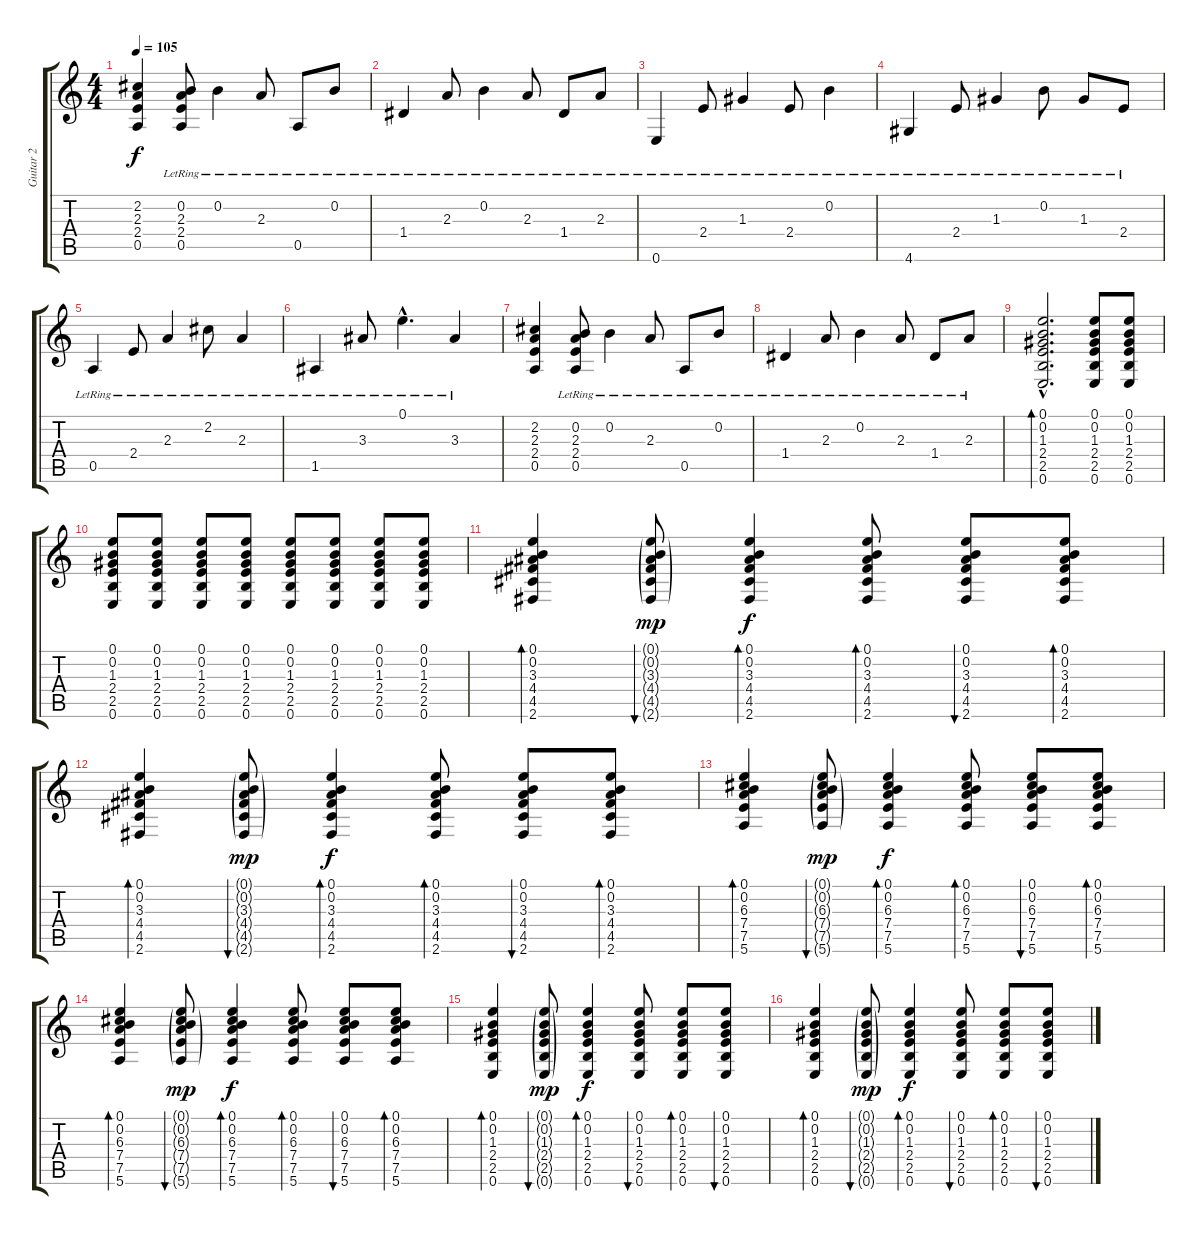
\track ("Guitar 2" "Guitar 2") {instrument acousticguitarsteel}
\staff {score tabs}
\tuning (E4 B3 G3 D3 A2 E2) {hide}
\ts (4 4)
\tempo 105
\clef g2
\ks c
(2.2 2.3 2.4 0.5).4{dy f} (0.2 2.3{lr} 2.4{lr} 0.5{lr}).8 0.2{lr}.4 2.3{lr}.8 0.5{lr}.8 0.2{lr}.8 |
1.4{lr}.4 2.3{lr}.8 0.2{lr}.4 2.3{lr}.8 1.4{lr}.8 2.3{lr}.8 |
0.6{lr}.4 2.4{lr}.8 1.3{lr}.4 2.4{lr}.8 0.2{lr}.4 |
4.6{lr}.4 2.4{lr}.8 1.3{lr}.4 0.2{lr}.8 1.3{lr}.8 2.4{lr}.8 |
0.5{lr}.4 2.4{lr}.8 2.3{lr}.4 2.2{lr}.8 2.3{lr}.4 |
1.5{lr}.4 3.3{lr}.8 0.1{hac lr}.4{d} 3.3{lr}.4 |
(2.2 2.3 2.4 0.5).4 (0.2 2.3{lr} 2.4{lr} 0.5{lr}).8 0.2{lr}.4 2.3{lr}.8 0.5{lr}.8 0.2{lr}.8 |
1.4{lr}.4 2.3{lr}.8 0.2{lr}.4 2.3{lr}.8 1.4{lr}.8 2.3{lr}.8 |
(0.1{hac} 0.2{hac} 1.3{hac} 2.4{hac} 2.5{hac} 0.6{hac}).2{d bd 60} (0.1 0.2 1.3 2.4 2.5 0.6).8 (0.1 0.2 1.3 2.4 2.5 0.6).8 |
(0.1 0.2 1.3 2.4 2.5 0.6).8 (0.1 0.2 1.3 2.4 2.5 0.6).8 (0.1 0.2 1.3 2.4 2.5 0.6).8 (0.1 0.2 1.3 2.4 2.5 0.6).8 (0.1 0.2 1.3 2.4 2.5 0.6).8 (0.1 0.2 1.3 2.4 2.5 0.6).8 (0.1 0.2 1.3 2.4 2.5 0.6).8 (0.1 0.2 1.3 2.4 2.5 0.6).8 |
(0.1 0.2 3.3 4.4 4.5 2.6).4{bd 60} (0.1{g} 0.2{g} 3.3{g} 4.4{g} 4.5{g} 2.6{g}).8{bu 60 dy mp} (0.1 0.2 3.3 4.4 4.5 2.6).4{bd 60 dy f} (0.1 0.2 3.3 4.4 4.5 2.6).8{bd 60} (0.1 0.2 3.3 4.4 4.5 2.6).8{bu 60} (0.1 0.2 3.3 4.4 4.5 2.6).8{bd 60} |
(0.1 0.2 3.3 4.4 4.5 2.6).4{bd 60} (0.1{g} 0.2{g} 3.3{g} 4.4{g} 4.5{g} 2.6{g}).8{bu 60 dy mp} (0.1 0.2 3.3 4.4 4.5 2.6).4{bd 60 dy f} (0.1 0.2 3.3 4.4 4.5 2.6).8{bd 60} (0.1 0.2 3.3 4.4 4.5 2.6).8{bu 60} (0.1 0.2 3.3 4.4 4.5 2.6).8{bd 60} |
(0.1 0.2 6.3 7.4 7.5 5.6).4{bd 60} (0.1{g} 0.2{g} 6.3{g} 7.4{g} 7.5{g} 5.6{g}).8{bu 60 dy mp} (0.1 0.2 6.3 7.4 7.5 5.6).4{bd 60 dy f} (0.1 0.2 6.3 7.4 7.5 5.6).8{bd 60} (0.1 0.2 6.3 7.4 7.5 5.6).8{bu 60} (0.1 0.2 6.3 7.4 7.5 5.6).8{bd 60} |
(0.1 0.2 6.3 7.4 7.5 5.6).4{bd 60} (0.1{g} 0.2{g} 6.3{g} 7.4{g} 7.5{g} 5.6{g}).8{bu 60 dy mp} (0.1 0.2 6.3 7.4 7.5 5.6).4{bd 60 dy f} (0.1 0.2 6.3 7.4 7.5 5.6).8{bd 60} (0.1 0.2 6.3 7.4 7.5 5.6).8{bu 60} (0.1 0.2 6.3 7.4 7.5 5.6).8{bd 60} |
(0.1 0.2 1.3 2.4 2.5 0.6).4{bd 60} (0.1{g} 0.2{g} 1.3{g} 2.4{g} 2.5{g} 0.6{g}).8{bu 60 dy mp} (0.1 0.2 1.3 2.4 2.5 0.6).4{bd 60 dy f} (0.1 0.2 1.3 2.4 2.5 0.6).8{bu 60} (0.1 0.2 1.3 2.4 2.5 0.6).8{bd 60} (0.1 0.2 1.3 2.4 2.5 0.6).8{bu 60} |
(0.1 0.2 1.3 2.4 2.5 0.6).4{bd 60} (0.1{g} 0.2{g} 1.3{g} 2.4{g} 2.5{g} 0.6{g}).8{bu 60 dy mp} (0.1 0.2 1.3 2.4 2.5 0.6).4{bd 60 dy f} (0.1 0.2 1.3 2.4 2.5 0.6).8{bu 60} (0.1 0.2 1.3 2.4 2.5 0.6).8{bd 60} (0.1 0.2 1.3 2.4 2.5 0.6).8{bu 60}
